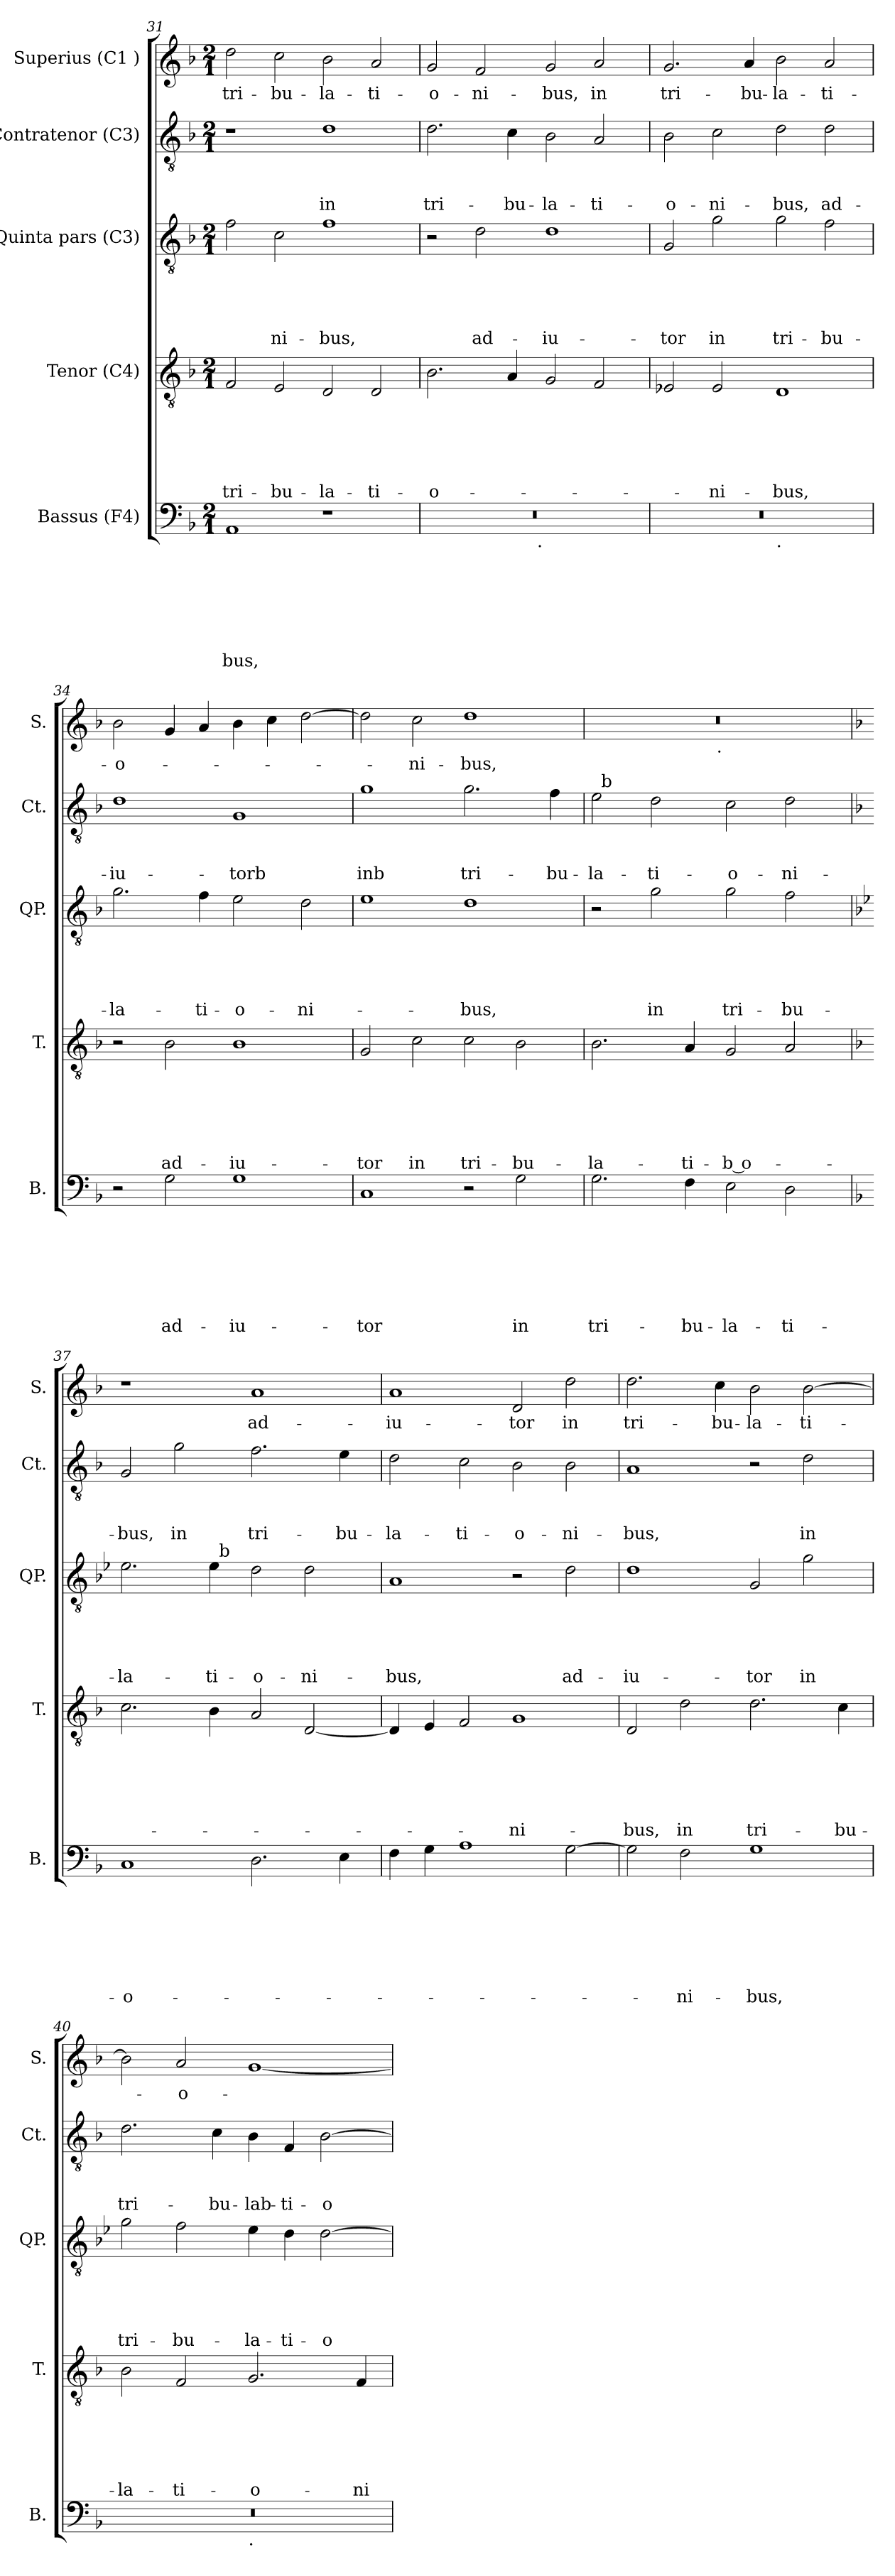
**kern	**text	**text	**text	**text	**text	**text	**text	**kern	**text	**text	**text	**text	**text	**text	**kern	**text	**text	**text	**text	**text	**kern	**text	**text	**text	**kern	**text
*part5	*part5	*part5	*part5	*part5	*part5	*part5	*part5	*part4	*part4	*part4	*part4	*part4	*part4	*part4	*part3	*part3	*part3	*part3	*part3	*part3	*part2	*part2	*part2	*part2	*part1	*part1
*staff5	*staff5	*staff5	*staff5	*staff5	*staff5	*staff5	*staff5	*staff4	*staff4	*staff4	*staff4	*staff4	*staff4	*staff4	*staff3	*staff3	*staff3	*staff3	*staff3	*staff3	*staff2	*staff2	*staff2	*staff2	*staff1	*staff1
*I"Bassus (F4)	*	*	*	*	*	*	*	*I"Tenor (C4)	*	*	*	*	*	*	*I"Quinta pars (C3)	*	*	*	*	*	*I"Contratenor (C3)	*	*	*	*I"Superius (C1 )	*
*I'B.	*	*	*	*	*	*	*	*I'T.	*	*	*	*	*	*	*I'QP.	*	*	*	*	*	*I'Ct.	*	*	*	*I'S.	*
*clefF4	*	*	*	*	*	*	*	*clefGv2	*	*	*	*	*	*	*clefGv2	*	*	*	*	*	*clefGv2	*	*	*	*clefG2	*
*k[b-]	*	*	*	*	*	*	*	*k[b-]	*	*	*	*	*	*	*k[b-]	*	*	*	*	*	*k[b-]	*	*	*	*k[b-]	*
*F:	*	*	*	*	*	*	*	*F:	*	*	*	*	*	*	*F:	*	*	*	*	*	*F:	*	*	*	*F:	*
*M2/1	*	*	*	*	*	*	*	*M2/1	*	*	*	*	*	*	*M2/1	*	*	*	*	*	*M2/1	*	*	*	*M2/1	*
=31	=31	=31	=31	=31	=31	=31	=31	=31	=31	=31	=31	=31	=31	=31	=31	=31	=31	=31	=31	=31	=31	=31	=31	=31	=31	=31
!	!	!	!	!	!	!	!LO:LY:b	!	!	!	!	!	!	!LO:LY:b	!	!	!	!	!	!	!	!	!	!	!	!LO:LY:b
1AA	.	.	.	.	.	.	-bus,	2F/	.	.	.	.	.	tri-	2f\	.	.	.	.	.	1r	.	.	.	2dd\	tri-
!	!	!	!	!	!	!	!	!	!	!	!	!	!	!LO:LY:b	!	!	!	!	!	!LO:LY:b	!	!	!	!	!	!LO:LY:b
.	.	.	.	.	.	.	.	2E/	.	.	.	.	.	-bu-	2c\	.	.	.	.	-ni-	.	.	.	.	2cc\	-bu-
!	!	!	!	!	!	!	!	!	!	!	!	!	!	!LO:LY:b	!	!	!	!	!	!LO:LY:b	!	!	!	!LO:LY:b	!	!LO:LY:b
1r	.	.	.	.	.	.	.	2D/	.	.	.	.	.	-la-	1f	.	.	.	.	-bus,	1d	.	.	in	2b-\	-la-
!	!	!	!	!	!	!	!	!	!	!	!	!	!	!LO:LY:b	!	!	!	!	!	!	!	!	!	!	!	!LO:LY:b
.	.	.	.	.	.	.	.	2D/	.	.	.	.	.	-ti-	.	.	.	.	.	.	.	.	.	.	2a/	-ti-
=32	=32	=32	=32	=32	=32	=32	=32	=32	=32	=32	=32	=32	=32	=32	=32	=32	=32	=32	=32	=32	=32	=32	=32	=32	=32	=32
!	!	!	!	!	!	!	!	!	!	!	!	!	!	!LO:LY:b	!	!	!	!	!	!	!	!	!	!LO:LY:b	!	!LO:LY:b
*^	*	*	*	*	*	*	*	*	*	*	*	*	*	*	*	*	*	*	*	*	*	*	*	*	*	*
0r	2ryy	.	.	.	.	.	.	.	2.B-\	.	.	.	.	.	-o-	2r	.	.	.	.	.	2.d\	.	.	tri-	2g/	-o-
!	!	!	!	!	!	!	!	!	!	!	!	!	!	!	!	!	!	!	!	!	!LO:LY:b	!	!	!	!	!	!LO:LY:b
.	4...ryy	.	.	.	.	.	.	.	.	.	.	.	.	.	.	2d\	.	.	.	.	ad-	.	.	.	.	2f/	-ni-
!	!	!	!	!	!	!	!	!	!	!	!	!	!	!	!	!	!	!	!	!	!	!	!	!	!LO:LY:b	!	!
.	.	.	.	.	.	.	.	.	4A/	.	.	.	.	.	.	.	.	.	.	.	.	4c\	.	.	-bu-	.	.
!	!LO:TX:b:t=.	!	!	!	!	!	!	!	!	!	!	!	!	!	!	!	!	!	!	!	!	!	!	!	!	!	!
.	1ryy	.	.	.	.	.	.	.	.	.	.	.	.	.	.	.	.	.	.	.	.	.	.	.	.	.	.
!	!	!	!	!	!	!	!	!	!	!	!	!	!	!	!	!	!	!	!	!	!LO:LY:b	!	!	!	!LO:LY:b:rj	!	!LO:LY:b
.	.	.	.	.	.	.	.	.	2G/	.	.	.	.	.	.	1d	.	.	.	.	-iu-	2B-\	.	.	-la-	2g/	-bus,
!	!	!	!	!	!	!	!	!	!	!	!	!	!	!	!	!	!	!	!	!	!	!	!	!	!LO:LY:b	!	!LO:LY:b
.	.	.	.	.	.	.	.	.	2F/	.	.	.	.	.	.	.	.	.	.	.	.	2A/	.	.	-ti-	2a/	in
.	32ryy	.	.	.	.	.	.	.	.	.	.	.	.	.	.	.	.	.	.	.	.	.	.	.	.	.	.
!!LO:LB:g=z
=33	=33	=33	=33	=33	=33	=33	=33	=33	=33	=33	=33	=33	=33	=33	=33	=33	=33	=33	=33	=33	=33	=33	=33	=33	=33	=33	=33
!	!	!	!	!	!	!	!	!	!	!	!	!	!	!	!	!	!	!	!	!	!LO:LY:b	!	!	!	!LO:LY:b	!	!LO:LY:b
0r	1ryy	.	.	.	.	.	.	.	2E-X/	.	.	.	.	.	.	2G/	.	.	.	.	-tor	2B-\	.	.	-o-	2.g/	tri-
!	!	!	!	!	!	!	!	!	!	!	!	!	!	!	!LO:LY:b	!	!	!	!	!	!LO:LY:b	!	!	!	!LO:LY:b	!	!
.	.	.	.	.	.	.	.	.	2E-/	.	.	.	.	.	-ni-	2g\	.	.	.	.	in	2c\	.	.	-ni-	.	.
!	!	!	!	!	!	!	!	!	!	!	!	!	!	!	!	!	!	!	!	!	!	!	!	!	!	!	!LO:LY:b
.	.	.	.	.	.	.	.	.	.	.	.	.	.	.	.	.	.	.	.	.	.	.	.	.	.	4a/	-bu-
!	!LO:TX:b:t=.	!	!	!	!	!	!	!	!	!	!	!	!	!	!	!	!	!	!	!	!	!	!	!	!	!	!
!	!	!	!	!	!	!	!	!	!	!	!	!	!	!	!LO:LY:b	!	!	!	!	!	!LO:LY:b	!	!	!	!LO:LY:b	!	!LO:LY:b:rj
.	1ryy	.	.	.	.	.	.	.	1D	.	.	.	.	.	-bus,	2g\	.	.	.	.	tri-	2d\	.	.	-bus,	2b-\	-la-
!	!	!	!	!	!	!	!	!	!	!	!	!	!	!	!	!	!	!	!	!	!LO:LY:b	!	!	!	!LO:LY:b	!	!LO:LY:b
.	.	.	.	.	.	.	.	.	.	.	.	.	.	.	.	2f\	.	.	.	.	-bu-	2d\	.	.	ad-	2a/	-ti-
=34	=34	=34	=34	=34	=34	=34	=34	=34	=34	=34	=34	=34	=34	=34	=34	=34	=34	=34	=34	=34	=34	=34	=34	=34	=34	=34	=34
!	!	!	!	!	!	!	!	!	!	!	!	!	!	!	!	!	!	!	!	!	!LO:LY:b	!	!	!	!LO:LY:b	!	!LO:LY:b
*v	*v	*	*	*	*	*	*	*	*	*	*	*	*	*	*	*	*	*	*	*	*	*	*	*	*	*	*
2r	.	.	.	.	.	.	.	2r	.	.	.	.	.	.	2.g\	.	.	.	.	-la-	1d	.	.	-iu-	2b-\	-o-
!	!	!	!	!	!	!	!LO:LY:b	!	!	!	!	!	!	!LO:LY:b	!	!	!	!	!	!	!	!	!	!	!	!
2G\	.	.	.	.	.	.	ad-	2B-\	.	.	.	.	.	ad-	.	.	.	.	.	.	.	.	.	.	4g/	.
!	!	!	!	!	!	!	!	!	!	!	!	!	!	!	!	!	!	!	!	!LO:LY:b	!	!	!	!	!	!
.	.	.	.	.	.	.	.	.	.	.	.	.	.	.	4f\	.	.	.	.	-ti-	.	.	.	.	4a/	.
!	!	!	!	!	!	!	!LO:LY:b	!	!	!	!	!	!	!LO:LY:b	!	!	!	!	!	!LO:LY:b	!	!	!	!LO:LY:b:rj	!	!
1G	.	.	.	.	.	.	-iu-	1B-	.	.	.	.	.	-iu-	2e\	.	.	.	.	-o-	1G	.	.	-torb	4b-\	.
.	.	.	.	.	.	.	.	.	.	.	.	.	.	.	.	.	.	.	.	.	.	.	.	.	4cc\	.
!	!	!	!	!	!	!	!	!	!	!	!	!	!	!	!	!	!	!	!	!LO:LY:b	!	!	!	!	!	!
.	.	.	.	.	.	.	.	.	.	.	.	.	.	.	2d\	.	.	.	.	-ni-	.	.	.	.	[>2dd\	.
=35	=35	=35	=35	=35	=35	=35	=35	=35	=35	=35	=35	=35	=35	=35	=35	=35	=35	=35	=35	=35	=35	=35	=35	=35	=35	=35
!	!	!	!	!	!	!	!LO:LY:b	!	!	!	!	!	!	!LO:LY:b	!	!	!	!	!	!	!	!	!	!LO:LY:b	!	!
1C	.	.	.	.	.	.	-tor	2G/	.	.	.	.	.	-tor	1e	.	.	.	.	.	1g	.	.	inb	2dd\]	.
!	!	!	!	!	!	!	!	!	!	!	!	!	!	!LO:LY:b	!	!	!	!	!	!	!	!	!	!	!	!LO:LY:b
.	.	.	.	.	.	.	.	2c\	.	.	.	.	.	in	.	.	.	.	.	.	.	.	.	.	2cc\	-ni-
!	!	!	!	!	!	!	!	!	!	!	!	!	!	!LO:LY:b	!	!	!	!	!	!LO:LY:b	!	!	!	!LO:LY:b	!	!LO:LY:b
2r	.	.	.	.	.	.	.	2c\	.	.	.	.	.	tri-	1d	.	.	.	.	-bus,	2.g\	.	.	tri-	1dd	-bus,
!	!	!	!	!	!	!	!LO:LY:b	!	!	!	!	!	!	!LO:LY:b	!	!	!	!	!	!	!	!	!	!	!	!
2G\	.	.	.	.	.	.	in	2B-\	.	.	.	.	.	-bu-	.	.	.	.	.	.	.	.	.	.	.	.
!	!	!	!	!	!	!	!	!	!	!	!	!	!	!	!	!	!	!	!	!	!	!	!	!LO:LY:b	!	!
.	.	.	.	.	.	.	.	.	.	.	.	.	.	.	.	.	.	.	.	.	4f\	.	.	-bu-	.	.
=36	=36	=36	=36	=36	=36	=36	=36	=36	=36	=36	=36	=36	=36	=36	=36	=36	=36	=36	=36	=36	=36	=36	=36	=36	=36	=36
!	!	!	!	!	!	!	!LO:LY:b	!	!	!	!	!	!	!LO:LY:b	!	!	!	!	!	!	!	!	!	!LO:LY:b	!	!
*	*	*	*	*	*	*	*	*	*	*	*	*	*	*	*	*	*	*	*	*	*^	*	*	*	*^	*
2.G\	.	.	.	.	.	.	tri-	2.B-\	.	.	.	.	.	-la-	2r	.	.	.	.	.	2e\	32ryy	.	.	-la-	0r	2ryy	.
!	!	!	!	!	!	!	!	!	!	!	!	!	!	!	!	!	!	!	!	!	!	!LO:TX:a:t=b	!	!	!	!	!	!
.	.	.	.	.	.	.	.	.	.	.	.	.	.	.	.	.	.	.	.	.	.	1ryy	.	.	.	.	.	.
!	!	!	!	!	!	!	!	!	!	!	!	!	!	!	!	!	!	!	!	!LO:LY:b	!	!	!	!	!LO:LY:b	!	!	!
.	.	.	.	.	.	.	.	.	.	.	.	.	.	.	2g\	.	.	.	.	in	2d\	.	.	.	-ti-	.	4...ryy	.
!	!	!	!	!	!	!	!LO:LY:b	!	!	!	!	!	!	!LO:LY:b	!	!	!	!	!	!	!	!	!	!	!	!	!	!
4F\	.	.	.	.	.	.	-bu-	4A/	.	.	.	.	.	-ti-	.	.	.	.	.	.	.	.	.	.	.	.	.	.
!	!	!	!	!	!	!	!	!	!	!	!	!	!	!	!	!	!	!	!	!	!	!	!	!	!	!	!LO:TX:b:t=.	!
.	.	.	.	.	.	.	.	.	.	.	.	.	.	.	.	.	.	.	.	.	.	.	.	.	.	.	1ryy	.
!	!	!	!	!	!	!	!LO:LY:b:rj	!	!	!	!	!	!	!LO:LY:b:rj	!	!	!	!	!	!LO:LY:b	!	!	!	!	!LO:LY:b	!	!	!
2E\	.	.	.	.	.	.	-la-	2G/	.	.	.	.	.	-b o-	2g\	.	.	.	.	tri-	2c\	.	.	.	-o-	.	.	.
.	.	.	.	.	.	.	.	.	.	.	.	.	.	.	.	.	.	.	.	.	.	2ryy	.	.	.	.	.	.
!	!	!	!	!	!	!	!LO:LY:b	!	!	!	!	!	!	!	!	!	!	!	!	!LO:LY:b	!	!	!	!	!LO:LY:b	!	!	!
2D\	.	.	.	.	.	.	-ti-	2A/	.	.	.	.	.	.	2f\	.	.	.	.	-bu-	2d\	.	.	.	-ni-	.	.	.
.	.	.	.	.	.	.	.	.	.	.	.	.	.	.	.	.	.	.	.	.	.	4...ryy	.	.	.	.	.	.
.	.	.	.	.	.	.	.	.	.	.	.	.	.	.	.	.	.	.	.	.	.	.	.	.	.	.	32ryy	.
*	*	*	*	*	*	*	*	*	*	*	*	*	*	*	*	*	*	*	*	*	*v	*v	*	*	*	*	*	*
*	*	*	*	*	*	*	*	*	*	*	*	*	*	*	*	*	*	*	*	*	*	*	*	*	*v	*v	*
!!LO:PB:g=z
=37	=37	=37	=37	=37	=37	=37	=37	=37	=37	=37	=37	=37	=37	=37	=37	=37	=37	=37	=37	=37	=37	=37	=37	=37	=37	=37
*	*	*	*	*	*	*	*	*	*	*	*	*	*	*	*k[b-e-]	*	*	*	*	*	*	*	*	*	*	*
*	*	*	*	*	*	*	*	*	*	*	*	*	*	*	*B-:	*	*	*	*	*	*	*	*	*	*	*
*	*	*	*	*	*	*	*	*	*	*	*	*	*	*	*	*	*	*	*	*	*^	*	*	*	*^	*
!	!	!	!	!	!	!	!LO:LY:b:rj	!	!	!	!	!	!	!	!	!	!	!	!	!LO:LY:b	!	!	!	!	!LO:LY:b	!	!	!
*	*	*	*	*	*	*	*	*	*	*	*	*	*	*	*	*	*	*	*	*	*v	*v	*	*	*	*	*	*
*	*	*	*	*	*	*	*	*	*	*	*	*	*	*	*^	*	*	*	*	*	*	*	*	*	*v	*v	*
1C	.	.	.	.	.	.	-o-	2.c\	.	.	.	.	.	.	2.e-\	2ryy	.	.	.	.	-la-	2G/	.	.	-bus,	1r	.
!	!	!	!	!	!	!	!	!	!	!	!	!	!	!	!	!	!	!	!	!	!	!	!	!	!LO:LY:b	!	!
.	.	.	.	.	.	.	.	.	.	.	.	.	.	.	.	4ryy	.	.	.	.	.	2g\	.	.	in	.	.
!	!	!	!	!	!	!	!	!	!	!	!	!	!	!	!	!	!	!	!	!	!LO:LY:b	!	!	!	!	!	!
.	.	.	.	.	.	.	.	4B-\	.	.	.	.	.	.	4e-\	32ryy	.	.	.	.	-ti-	.	.	.	.	.	.
!	!	!	!	!	!	!	!	!	!	!	!	!	!	!	!	!LO:TX:a:t=b	!	!	!	!	!	!	!	!	!	!	!
.	.	.	.	.	.	.	.	.	.	.	.	.	.	.	.	1ryy	.	.	.	.	.	.	.	.	.	.	.
!	!	!	!	!	!	!	!	!	!	!	!	!	!	!	!	!	!	!	!	!	!LO:LY:b	!	!	!	!LO:LY:b	!	!LO:LY:b
2.D\	.	.	.	.	.	.	.	2A/	.	.	.	.	.	.	2d\	.	.	.	.	.	-o-	2.f\	.	.	tri-	1a	ad-
!	!	!	!	!	!	!	!	!	!	!	!	!	!	!	!	!	!	!	!	!	!LO:LY:b	!	!	!	!	!	!
.	.	.	.	.	.	.	.	[<2D/	.	.	.	.	.	.	2d\	.	.	.	.	.	-ni-	.	.	.	.	.	.
!	!	!	!	!	!	!	!	!	!	!	!	!	!	!	!	!	!	!	!	!	!	!	!	!	!LO:LY:b	!	!
4E\	.	.	.	.	.	.	.	.	.	.	.	.	.	.	.	.	.	.	.	.	.	4e\	.	.	-bu-	.	.
.	.	.	.	.	.	.	.	.	.	.	.	.	.	.	.	8..ryy	.	.	.	.	.	.	.	.	.	.	.
=38	=38	=38	=38	=38	=38	=38	=38	=38	=38	=38	=38	=38	=38	=38	=38	=38	=38	=38	=38	=38	=38	=38	=38	=38	=38	=38	=38
!	!	!	!	!	!	!	!	!	!	!	!	!	!	!	!	!	!	!	!	!	!LO:LY:b	!	!	!	!LO:LY:b	!	!LO:LY:b
*	*	*	*	*	*	*	*	*	*	*	*	*	*	*	*v	*v	*	*	*	*	*	*	*	*	*	*	*
4F\	.	.	.	.	.	.	.	4D/]	.	.	.	.	.	.	1A	.	.	.	.	-bus,	2d\	.	.	-la-	1a	-iu-
4G\	.	.	.	.	.	.	.	4E/	.	.	.	.	.	.	.	.	.	.	.	.	.	.	.	.	.	.
!	!	!	!	!	!	!	!	!	!	!	!	!	!	!	!	!	!	!	!	!	!	!	!	!LO:LY:b	!	!
1A	.	.	.	.	.	.	.	2F/	.	.	.	.	.	.	.	.	.	.	.	.	2c\	.	.	-ti-	.	.
!	!	!	!	!	!	!	!	!	!	!	!	!	!	!LO:LY:b	!	!	!	!	!	!	!	!	!	!LO:LY:b	!	!LO:LY:b
.	.	.	.	.	.	.	.	1G	.	.	.	.	.	-ni-	2r	.	.	.	.	.	2B-\	.	.	-o-	2d/	-tor
!	!	!	!	!	!	!	!	!	!	!	!	!	!	!	!	!	!	!	!	!LO:LY:b	!	!	!	!LO:LY:b	!	!LO:LY:b
[>2G\	.	.	.	.	.	.	.	.	.	.	.	.	.	.	2d\	.	.	.	.	ad-	2B-\	.	.	-ni-	2dd\	in
=39	=39	=39	=39	=39	=39	=39	=39	=39	=39	=39	=39	=39	=39	=39	=39	=39	=39	=39	=39	=39	=39	=39	=39	=39	=39	=39
!	!	!	!	!	!	!	!	!	!	!	!	!	!	!LO:LY:b	!	!	!	!	!	!LO:LY:b	!	!	!	!LO:LY:b	!	!LO:LY:b
2G\]	.	.	.	.	.	.	.	2D/	.	.	.	.	.	-bus,	1d	.	.	.	.	-iu-	1A	.	.	-bus,	2.dd\	tri-
!	!	!	!	!	!	!	!LO:LY:b	!	!	!	!	!	!	!LO:LY:b	!	!	!	!	!	!	!	!	!	!	!	!
2F\	.	.	.	.	.	.	-ni-	2d\	.	.	.	.	.	in	.	.	.	.	.	.	.	.	.	.	.	.
!	!	!	!	!	!	!	!	!	!	!	!	!	!	!	!	!	!	!	!	!	!	!	!	!	!	!LO:LY:b
.	.	.	.	.	.	.	.	.	.	.	.	.	.	.	.	.	.	.	.	.	.	.	.	.	4cc\	-bu-
!	!	!	!	!	!	!	!LO:LY:b	!	!	!	!	!	!	!LO:LY:b	!	!	!	!	!	!LO:LY:b	!	!	!	!	!	!LO:LY:b:rj
1G	.	.	.	.	.	.	-bus,	2.d\	.	.	.	.	.	tri-	2G/	.	.	.	.	-tor	2r	.	.	.	2b-\	-la-
!	!	!	!	!	!	!	!	!	!	!	!	!	!	!	!	!	!	!	!	!LO:LY:b	!	!	!	!LO:LY:b	!	!LO:LY:b
.	.	.	.	.	.	.	.	.	.	.	.	.	.	.	2g\	.	.	.	.	in	2d\	.	.	in	[>2b-\	-ti-
!	!	!	!	!	!	!	!	!	!	!	!	!	!	!LO:LY:b	!	!	!	!	!	!	!	!	!	!	!	!
.	.	.	.	.	.	.	.	4c\	.	.	.	.	.	-bu-	.	.	.	.	.	.	.	.	.	.	.	.
=40	=40	=40	=40	=40	=40	=40	=40	=40	=40	=40	=40	=40	=40	=40	=40	=40	=40	=40	=40	=40	=40	=40	=40	=40	=40	=40
!	!	!	!	!	!	!	!	!	!	!	!	!	!	!LO:LY:b	!	!	!	!	!	!LO:LY:b	!	!	!	!LO:LY:b	!	!
*^	*	*	*	*	*	*	*	*	*	*	*	*	*	*	*	*	*	*	*	*	*	*	*	*	*	*
0r	1ryy	.	.	.	.	.	.	.	2B-\	.	.	.	.	.	-la-	2g\	.	.	.	.	tri-	2.d\	.	.	tri-	2b-\]	.
!	!	!	!	!	!	!	!	!	!	!	!	!	!	!	!LO:LY:b	!	!	!	!	!	!LO:LY:b	!	!	!	!	!	!LO:LY:b
.	.	.	.	.	.	.	.	.	2F/	.	.	.	.	.	-ti-	2f\	.	.	.	.	-bu-	.	.	.	.	2a/	-o-
!	!	!	!	!	!	!	!	!	!	!	!	!	!	!	!	!	!	!	!	!	!	!	!	!	!LO:LY:b	!	!
.	.	.	.	.	.	.	.	.	.	.	.	.	.	.	.	.	.	.	.	.	.	4c\	.	.	-bu-	.	.
!	!LO:TX:b:t=.	!	!	!	!	!	!	!	!	!	!	!	!	!	!	!	!	!	!	!	!	!	!	!	!	!	!
!	!	!	!	!	!	!	!	!	!	!	!	!	!	!	!LO:LY:b	!	!	!	!	!	!LO:LY:b	!	!	!	!LO:LY:b:rj	!	!
.	1ryy	.	.	.	.	.	.	.	2.G/	.	.	.	.	.	-o-	4e-\	.	.	.	.	-la-	4B-\	.	.	-lab-	[<1g	.
!	!	!	!	!	!	!	!	!	!	!	!	!	!	!	!	!	!	!	!	!	!LO:LY:b	!	!	!	!LO:LY:b	!	!
.	.	.	.	.	.	.	.	.	.	.	.	.	.	.	.	4d\	.	.	.	.	-ti-	4F/	.	.	-ti-	.	.
!	!	!	!	!	!	!	!	!	!	!	!	!	!	!	!	!	!	!	!	!	!LO:LY:b	!	!	!	!LO:LY:b	!	!
.	.	.	.	.	.	.	.	.	.	.	.	.	.	.	.	[<2d\	.	.	.	.	-o-	[<2B-\	.	.	-o-	.	.
!	!	!	!	!	!	!	!	!	!	!	!	!	!	!	!LO:LY:b	!	!	!	!	!	!	!	!	!	!	!	!
.	.	.	.	.	.	.	.	.	4F/	.	.	.	.	.	-ni-	.	.	.	.	.	.	.	.	.	.	.	.
*v	*v	*	*	*	*	*	*	*	*	*	*	*	*	*	*	*	*	*	*	*	*	*	*	*	*	*	*
=	=	=	=	=	=	=	=	=	=	=	=	=	=	=	=	=	=	=	=	=	=	=	=	=	=	=
*-	*-	*-	*-	*-	*-	*-	*-	*-	*-	*-	*-	*-	*-	*-	*-	*-	*-	*-	*-	*-	*-	*-	*-	*-	*-	*-
